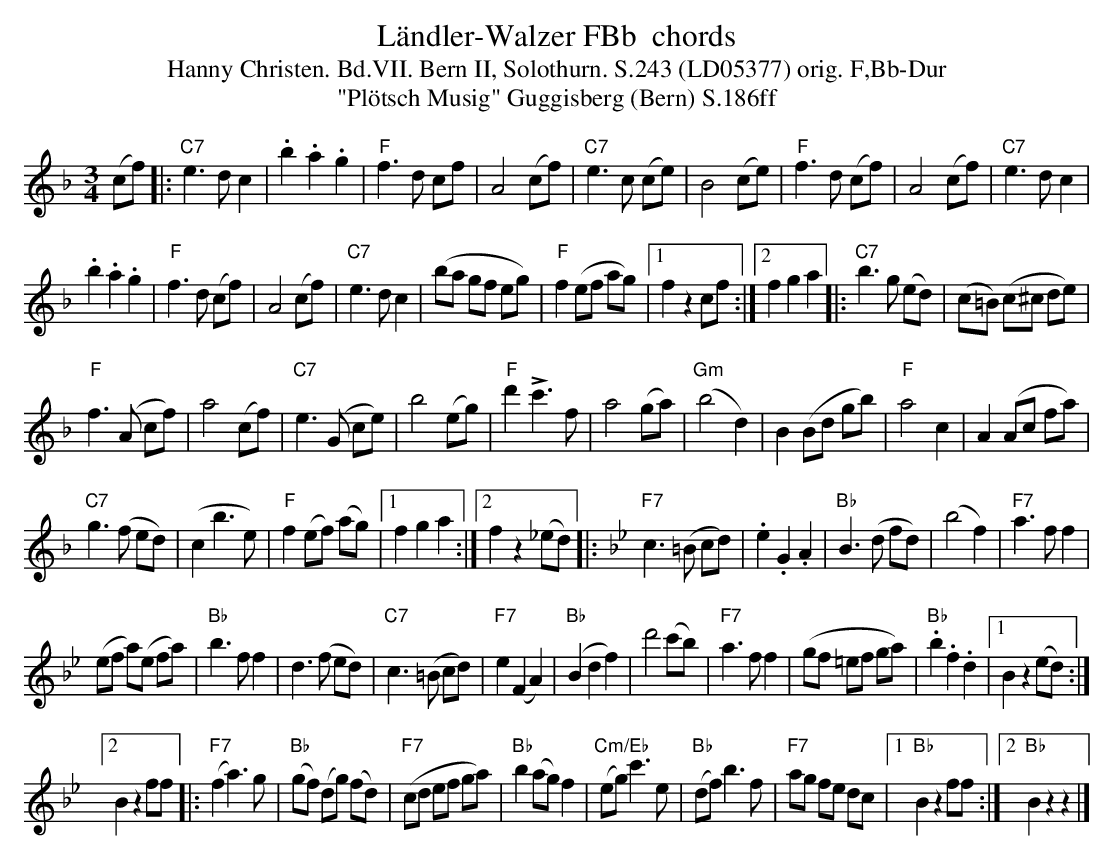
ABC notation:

X:1
T: L\"andler-Walzer FBb  chords
T:Hanny Christen. Bd.VII. Bern II, Solothurn. S.243 (LD05377) orig. F,Bb-Dur
T: "Pl\"otsch Musig" Guggisberg (Bern) S.186ff
M:3/4
L:1/4
K:F %%MIDI gchordon
(c/f/) |: "C7"e>dc | .b.a.g | "F"f>d c/f/ | A2 (c/f/) | "C7"e>c (c/e/) | B2 (c/e/) | "F"f>d (c/f/) | A2 (c/f/) | "C7"e>dc |
.b.a.g | "F"f>d (c/f/) | A2 (c/f/) | "C7"e>dc | (b/a/ g/f/ e/g/) | "F"f (e/f/ a/g/) |1 fz c/f/ :|2 fga |: "C7"b>g (e/d/) | (c/=B/) (c/^c/ d/e/) |
"F"f>(A c/f/) | a2 (c/f/) | "C7"e>(G c/e/) | b2 (e/g/) | "F"d'+>+c'>f | a2 (g/a/) | "Gm"(b2d) | B (B/d/ g/b/) | "F"a2c | A (A/c/ f/a/) |
"C7"g>(f e/d/) | (cb>e) | "F"f (e/f/) (a/g/) |1 fga :|2fz (_e/d/) |: [K:Bb] "F7"c>(=B c/d/) | .e.G.A | "Bb"B>(d f/d/) | (b2f) | "F7"a>ff |
(e/f/ a/)(e/ f/a/) | "Bb"b>ff | d>(f e/d/) | "C7"c>(=B c/d/) | "F7"e(FA) | "Bb"(Bdf) | d'2 (c'/b/) | "F7"a>ff | (g/f/ =e/f/ g/a/) | "Bb".b.f.d |1 Bz(e/d/) :|2
Bzf/f/ |: "F7"(fa>)g | "Bb"(g/f/) (d/g/) (f/d/) | "F7"(c/d/ e/f/ g/a/) | "Bb"b (a/g/)f | "Cm/Eb"(e/g/) c'>e | "Bb"(d/f/) b>f | "F7"a/g/ f/e/ d/c/ |1 "Bb"Bzf/f/ :|2 "Bb"Bzz |]
